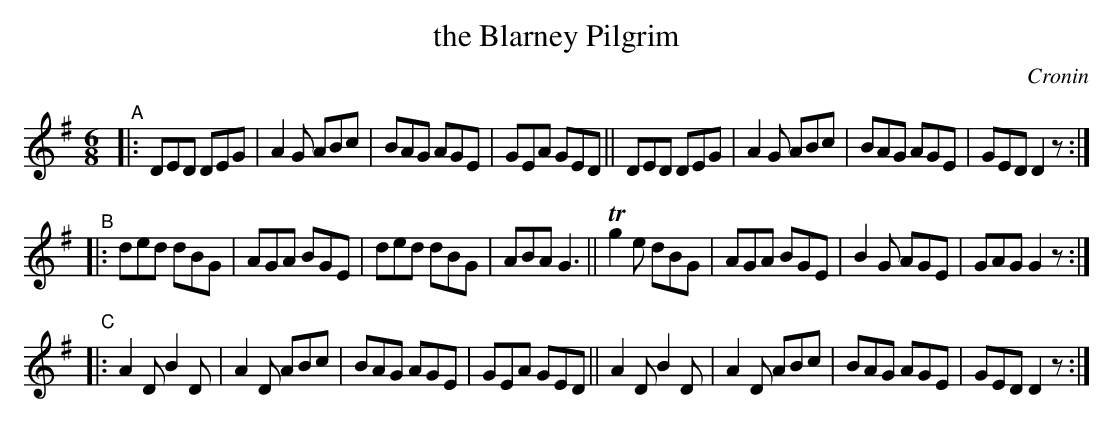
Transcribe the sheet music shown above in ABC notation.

X:1
T: the Blarney Pilgrim
O: Cronin
M: 6/8
L: 1/8
K: G
"^A"|:\
DED DEG | A2G ABc | BAG AGE | GEA GED ||\
DED DEG | A2G ABc | BAG AGE | GED D2z :|
"^B"|:\
 ded dBG | AGA BGE | ded dBG | ABA G3 ||\
Tg2e dBG | AGA BGE | B2G AGE | GAG G2z :|
"^C"|:\
A2D B2D | A2D ABc | BAG AGE | GEA GED ||\
A2D B2D | A2D ABc | BAG AGE | GED D2z :|
